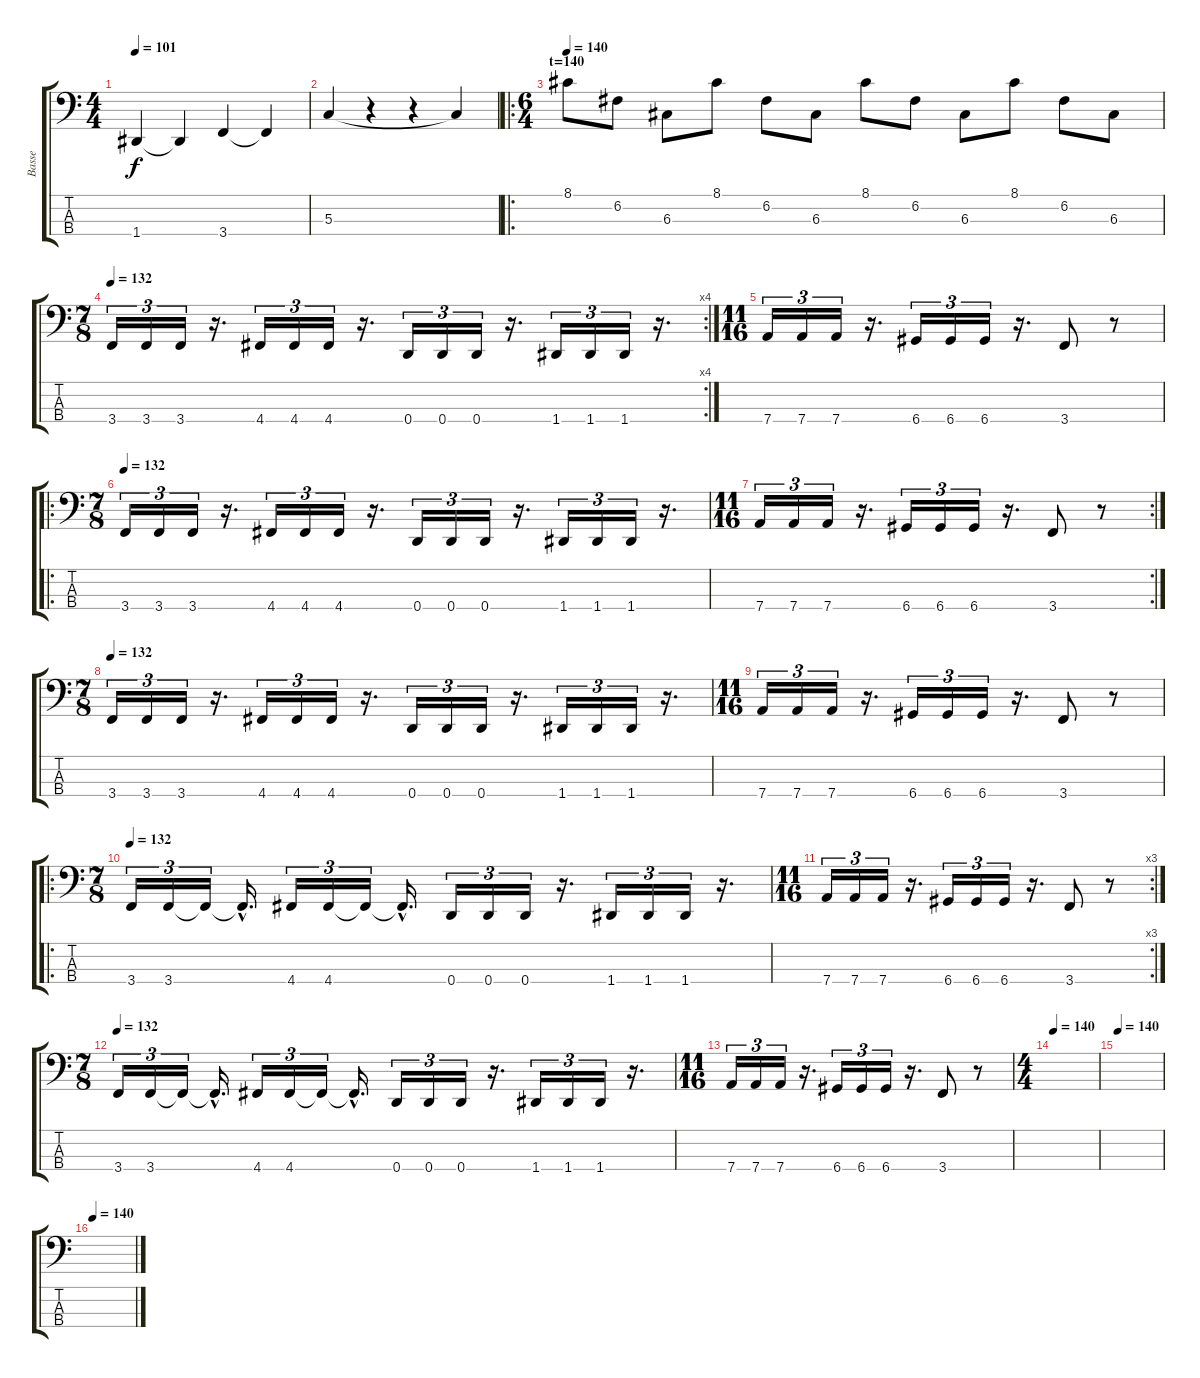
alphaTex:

\track ("Basse" "Basse") {instrument electricbasspick}
\staff {score tabs}
\tuning (F2 C2 G1 D1) {hide}
\ts (4 4)
\tempo 101
\clef f4
\ks c
1.4.4{dy f} 1.4{t}.4 3.4.4 3.4{t}.4 |
5.3.4 r.4 r.4 5.3{t}.4 |
\ro
\ts (6 4)
\section ("" "t=140")
\tempo 140
8.1.8 6.2.8 6.3.8 8.1.8 6.2.8 6.3.8 8.1.8 6.2.8 6.3.8 8.1.8 6.2.8 6.3.8 |
\rc 4
\ts (7 8)
\tempo 132
3.4.16{tu (3 2)} 3.4.16{tu (3 2)} 3.4.16{tu (3 2)} r.16{d} 4.4.16{tu (3 2)} 4.4.16{tu (3 2)} 4.4.16{tu (3 2)} r.16{d} 0.4.16{tu (3 2)} 0.4.16{tu (3 2)} 0.4.16{tu (3 2)} r.16{d} 1.4.16{tu (3 2)} 1.4.16{tu (3 2)} 1.4.16{tu (3 2)} r.16{d} |
\ts (11 16)
7.4.16{tu (3 2)} 7.4.16{tu (3 2)} 7.4.16{tu (3 2)} r.16{d} 6.4.16{tu (3 2)} 6.4.16{tu (3 2)} 6.4.16{tu (3 2)} r.16{d} 3.4.8 r.8 |
\ro
\ts (7 8)
\tempo 132
3.4.16{tu (3 2)} 3.4.16{tu (3 2)} 3.4.16{tu (3 2)} r.16{d} 4.4.16{tu (3 2)} 4.4.16{tu (3 2)} 4.4.16{tu (3 2)} r.16{d} 0.4.16{tu (3 2)} 0.4.16{tu (3 2)} 0.4.16{tu (3 2)} r.16{d} 1.4.16{tu (3 2)} 1.4.16{tu (3 2)} 1.4.16{tu (3 2)} r.16{d} |
\rc 2
\ts (11 16)
7.4.16{tu (3 2)} 7.4.16{tu (3 2)} 7.4.16{tu (3 2)} r.16{d} 6.4.16{tu (3 2)} 6.4.16{tu (3 2)} 6.4.16{tu (3 2)} r.16{d} 3.4.8 r.8 |
\ts (7 8)
\tempo 132
3.4.16{tu (3 2)} 3.4.16{tu (3 2)} 3.4.16{tu (3 2)} r.16{d} 4.4.16{tu (3 2)} 4.4.16{tu (3 2)} 4.4.16{tu (3 2)} r.16{d} 0.4.16{tu (3 2)} 0.4.16{tu (3 2)} 0.4.16{tu (3 2)} r.16{d} 1.4.16{tu (3 2)} 1.4.16{tu (3 2)} 1.4.16{tu (3 2)} r.16{d} |
\ts (11 16)
7.4.16{tu (3 2)} 7.4.16{tu (3 2)} 7.4.16{tu (3 2)} r.16{d} 6.4.16{tu (3 2)} 6.4.16{tu (3 2)} 6.4.16{tu (3 2)} r.16{d} 3.4.8 r.8 |
\ro
\ts (7 8)
\tempo 132
3.4.16{tu (3 2)} 3.4.16{tu (3 2)} 3.4{t}.16{tu (3 2)} 3.4{hac t}.16{d} 4.4.16{tu (3 2)} 4.4.16{tu (3 2)} 4.4{t}.16{tu (3 2)} 4.4{hac t}.16{d} 0.4.16{tu (3 2)} 0.4.16{tu (3 2)} 0.4.16{tu (3 2)} r.16{d} 1.4.16{tu (3 2)} 1.4.16{tu (3 2)} 1.4.16{tu (3 2)} r.16{d} |
\rc 3
\ts (11 16)
7.4.16{tu (3 2)} 7.4.16{tu (3 2)} 7.4.16{tu (3 2)} r.16{d} 6.4.16{tu (3 2)} 6.4.16{tu (3 2)} 6.4.16{tu (3 2)} r.16{d} 3.4.8 r.8 |
\ts (7 8)
\tempo 132
3.4.16{tu (3 2)} 3.4.16{tu (3 2)} 3.4{t}.16{tu (3 2)} 3.4{hac t}.16{d} 4.4.16{tu (3 2)} 4.4.16{tu (3 2)} 4.4{t}.16{tu (3 2)} 4.4{hac t}.16{d} 0.4.16{tu (3 2)} 0.4.16{tu (3 2)} 0.4.16{tu (3 2)} r.16{d} 1.4.16{tu (3 2)} 1.4.16{tu (3 2)} 1.4.16{tu (3 2)} r.16{d} |
\ts (11 16)
7.4.16{tu (3 2)} 7.4.16{tu (3 2)} 7.4.16{tu (3 2)} r.16{d} 6.4.16{tu (3 2)} 6.4.16{tu (3 2)} 6.4.16{tu (3 2)} r.16{d} 3.4.8 r.8 |
\ts (4 4)
\tempo 140
|
\tempo 140
|
\tempo 140
